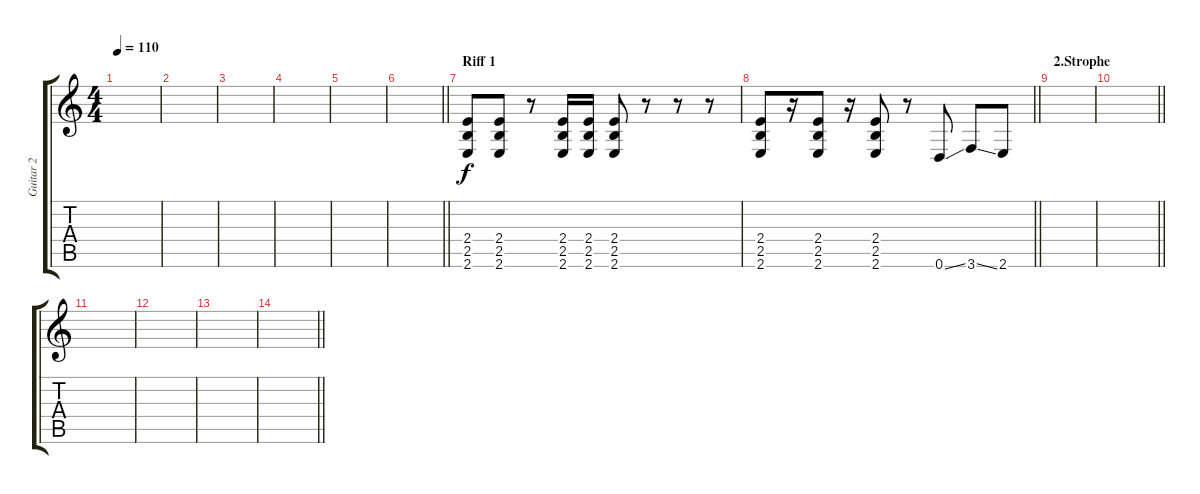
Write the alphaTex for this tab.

\track ("Guitar 2" "Guitar 2") {instrument distortionguitar}
\staff {score tabs}
\tuning (E4 B3 G3 D3 A2 D2) {hide}
\ts (4 4)
\tempo 110
\clef g2
\ks c
|
|
|
|
|
\barLineRight lightlight
|
\section ("" "Riff 1")
(2.4 2.5 2.6).8 (2.4 2.5 2.6).8 r.8 (2.4 2.5 2.6).16 (2.4 2.5 2.6).16 (2.4 2.5 2.6).8 r.8 r.8 r.8 |
\barLineRight lightlight
(2.4 2.5 2.6).8 r.16 (2.4 2.5 2.6).8 r.16 (2.4 2.5 2.6).8 r.8 0.6{ss}.8 3.6{ss}.8 2.6.8 |
\section ("" "2.Strophe")
|
\barLineRight lightlight
|
|
|
|
\barLineRight lightlight
